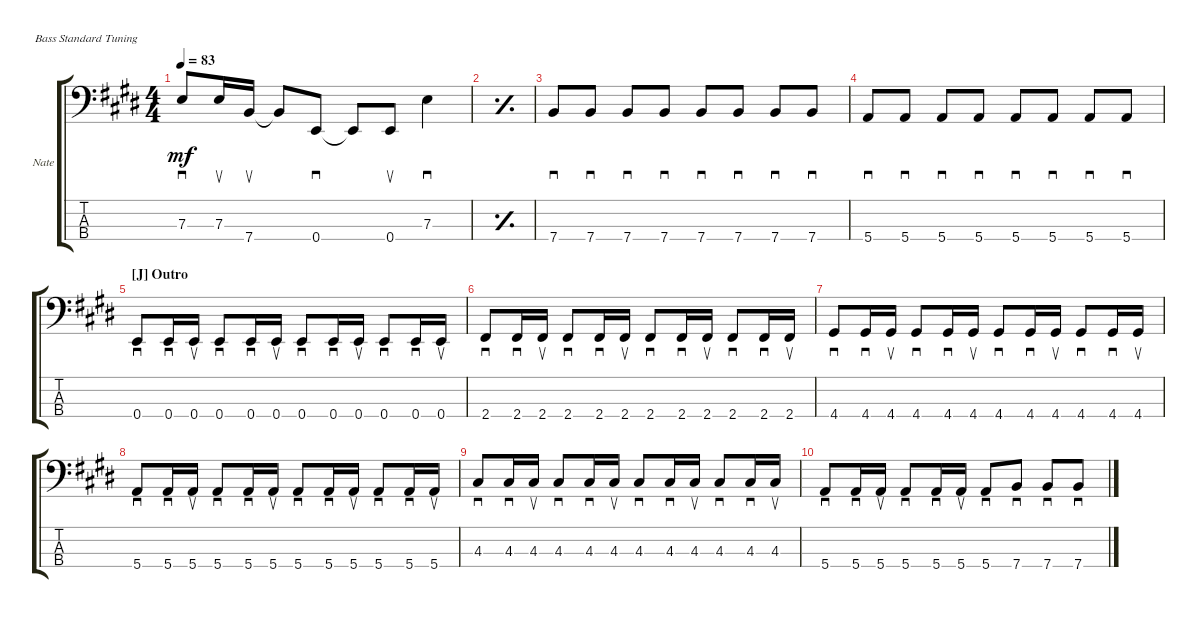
\defaultSystemsLayout 4
\bracketExtendMode groupsimilarinstruments
\firstSystemTrackNameOrientation horizontal
\otherSystemsTrackNameOrientation horizontal
\track ("Bass - Nate Mendel" "Nate") {instrument electricbassfinger}
\staff {score tabs}
\tuning (G2 D2 A1 E1)
\ts (4 4)
\tempo 83
\clef f4
\ks e
7.3.8{sd dy mf} 7.3.16{su} 7.4.16{su} 7.4{t}.8 0.4.8{sd} 0.4{t}.8 0.4.8{su} 7.3.4{sd} |
\simile simple
|
\simile none
7.4.8{sd} 7.4.8{sd} 7.4.8{sd} 7.4.8{sd} 7.4.8{sd} 7.4.8{sd} 7.4.8{sd} 7.4.8{sd} |
5.4.8{sd} 5.4.8{sd} 5.4.8{sd} 5.4.8{sd} 5.4.8{sd} 5.4.8{sd} 5.4.8{sd} 5.4.8{sd} |
\section ("J" "Outro")
0.4.8{sd} 0.4.16{sd} 0.4.16{su} 0.4.8{sd} 0.4.16{sd} 0.4.16{su} 0.4.8{sd} 0.4.16{sd} 0.4.16{su} 0.4.8{sd} 0.4.16{sd} 0.4.16{su} |
2.4.8{sd} 2.4.16{sd} 2.4.16{su} 2.4.8{sd} 2.4.16{sd} 2.4.16{su} 2.4.8{sd} 2.4.16{sd} 2.4.16{su} 2.4.8{sd} 2.4.16{sd} 2.4.16{su} |
4.4.8{sd} 4.4.16{sd} 4.4.16{su} 4.4.8{sd} 4.4.16{sd} 4.4.16{su} 4.4.8{sd} 4.4.16{sd} 4.4.16{su} 4.4.8{sd} 4.4.16{sd} 4.4.16{su} |
5.4.8{sd} 5.4.16{sd} 5.4.16{su} 5.4.8{sd} 5.4.16{sd} 5.4.16{su} 5.4.8{sd} 5.4.16{sd} 5.4.16{su} 5.4.8{sd} 5.4.16{sd} 5.4.16{su} |
4.3.8{sd} 4.3.16{sd} 4.3.16{su} 4.3.8{sd} 4.3.16{sd} 4.3.16{su} 4.3.8{sd} 4.3.16{sd} 4.3.16{su} 4.3.8{sd} 4.3.16{sd} 4.3.16{su} |
5.4.8{sd} 5.4.16{sd} 5.4.16{su} 5.4.8{sd} 5.4.16{sd} 5.4.16{su} 5.4.8{sd} 7.4.8{sd} 7.4.8{sd} 7.4.8{sd}
